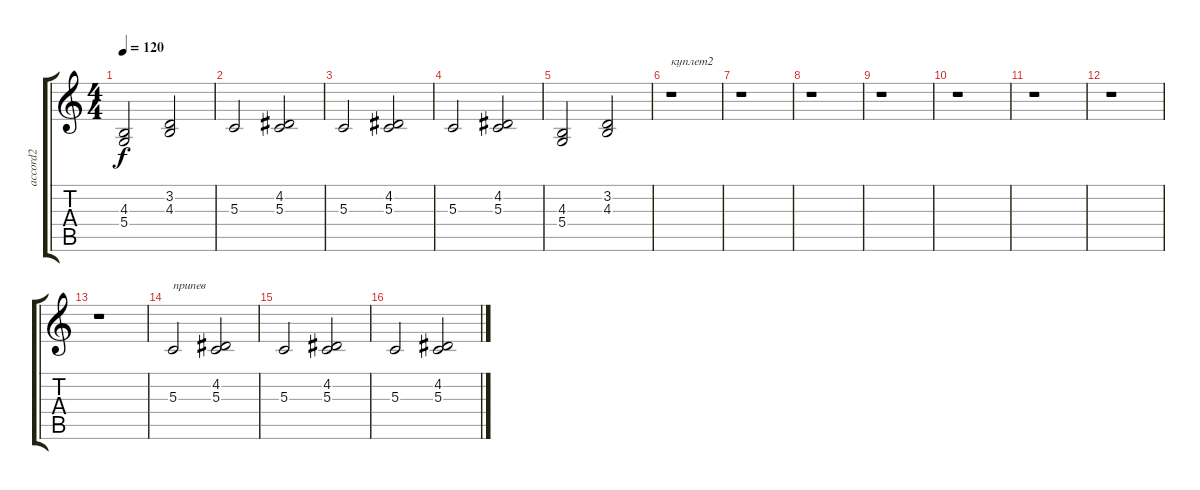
\track ("accord2" "accord2") {instrument accordion}
\staff {score tabs}
\tuning (E4 B3 G3 D3 A2 E2) {hide}
\ts (4 4)
\tempo 120
\clef g2
\ks c
(4.3 5.4).2{dy f} (3.2 4.3).2 |
5.3.2 (4.2 5.3).2 |
5.3.2 (4.2 5.3).2 |
5.3.2 (4.2 5.3).2 |
(4.3 5.4).2 (3.2 4.3).2 |
r.1{txt "куплет2"} |
r.1 |
r.1 |
r.1 |
r.1 |
r.1 |
r.1 |
r.1 |
5.3.2{txt "припев"} (4.2 5.3).2 |
5.3.2 (4.2 5.3).2 |
5.3.2 (4.2 5.3).2
